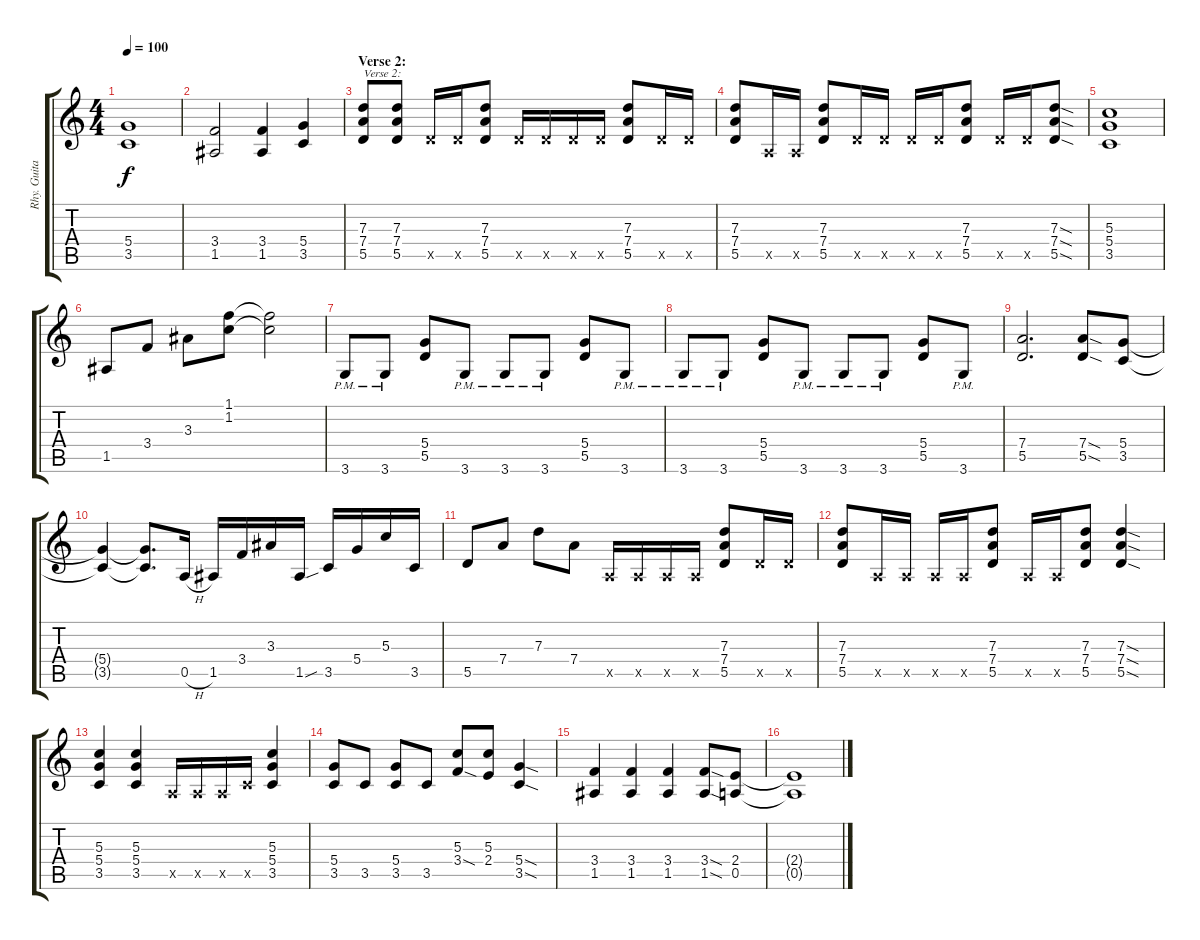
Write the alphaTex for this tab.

\track ("Rhy. Guitar 2" "Rhy. Guita") {instrument distortionguitar}
\staff {score tabs}
\tuning (E4 B3 G3 D3 A2 E2) {hide}
\ts (4 4)
\tempo 100
\clef g2
\ks c
(5.4 3.5).1{dy f} |
(3.4 1.5).2 (3.4 1.5).4 (5.4 3.5).4 |
\section ("" "Verse 2:")
(7.3 7.4 5.5).8{txt "Verse 2:"} (7.3 7.4 5.5).8 5.5{x}.16 5.5{x}.16 (7.3 7.4 5.5).8 5.5{x}.16 5.5{x}.16 5.5{x}.16 5.5{x}.16 (7.3 7.4 5.5).8 5.5{x}.16 5.5{x}.16 |
(7.3 7.4 5.5).8 0.5{x}.16 0.5{x}.16 (7.3 7.4 5.5).8 5.5{x}.16 5.5{x}.16 5.5{x}.16 5.5{x}.16 (7.3 7.4 5.5).8 5.5{x}.16 5.5{x}.16 (7.3{sod} 7.4{sod} 5.5{sod}).8 |
(5.3 5.4 3.5).1 |
1.5.8 3.4.8 3.3.8 (1.1 1.2).8 (1.1{t} 1.2{t}).2 |
3.6{pm}.8 3.6{pm}.8 (5.4 5.5).8 3.6{pm}.8 3.6{pm}.8 3.6{pm}.8 (5.4 5.5).8 3.6{pm}.8 |
3.6{pm}.8 3.6{pm}.8 (5.4 5.5).8 3.6{pm}.8 3.6{pm}.8 3.6{pm}.8 (5.4 5.5).8 3.6{pm}.8 |
(7.4 5.5).2{d} (7.4{sod} 5.5{sod}).8 (5.4 3.5).8 |
(5.4{t} 3.5{t}).4 (5.4{t} 3.5{t}).8{d} 0.5{h}.16 1.5.16 3.4.16 3.3.16 1.5{sou}.16 3.5.16 5.4.16 5.3.16 3.5.16 |
5.5.8 7.4.8 7.3.8 7.4.8 0.5{x}.16 0.5{x}.16 0.5{x}.16 0.5{x}.16 (7.3 7.4 5.5).8 5.5{x}.16 5.5{x}.16 |
(7.3 7.4 5.5).8 0.5{x}.16 0.5{x}.16 0.5{x}.16 0.5{x}.16 (7.3 7.4 5.5).8 0.5{x}.16 0.5{x}.16 (7.3 7.4 5.5).8 (7.3{sod} 7.4{sod} 5.5{sod}).4 |
(5.3 5.4 3.5).4 (5.3 5.4 3.5).4 0.5{x}.16 0.5{x}.16 0.5{x}.16 3.5{x}.16 (5.3 5.4 3.5).4 |
(5.4 3.5).8 3.5.8 (5.4 3.5).8 3.5.8 (5.3 3.4{sod}).8 (5.3 2.4).8 (5.4{sod} 3.5{sod}).4 |
(3.4 1.5).4 (3.4 1.5).4 (3.4 1.5).4 (3.4{sod} 1.5{sod}).8 (2.4 0.5).8 |
(2.4{t} 0.5{t}).1
